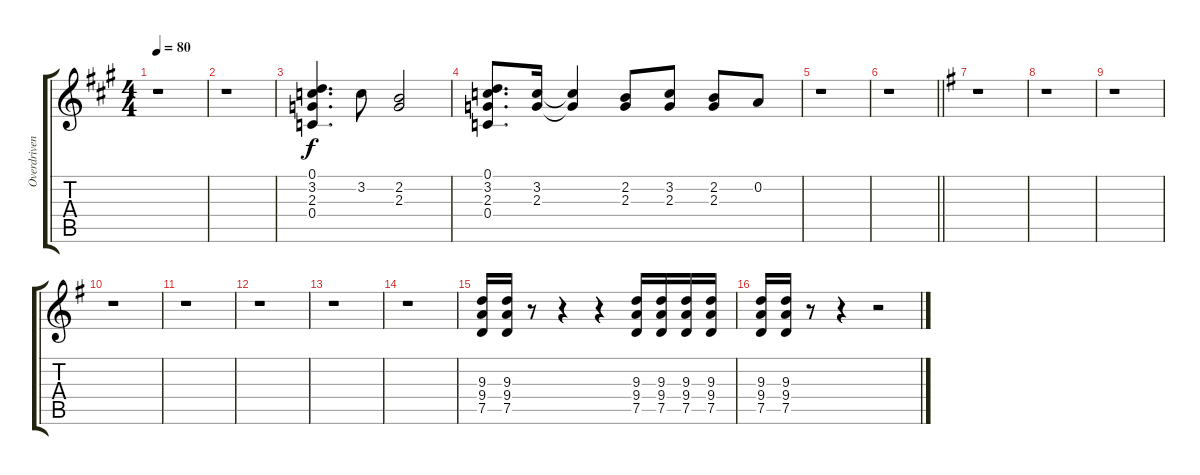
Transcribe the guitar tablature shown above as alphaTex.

\track ("Overdriven 2" "Overdriven") {instrument overdrivenguitar}
\staff {score tabs}
\tuning (D4 A3 F3 C3 G2 D2) {hide}
\ts (4 4)
\tempo 80
\clef g2
\ks a
r.1{dy f} |
r.1 |
(0.1 3.2 2.3 0.4).4{d} 3.2.8 (2.2 2.3).2 |
(0.1 3.2 2.3 0.4).8{d} (3.2 2.3).16 (3.2{t} 2.3{t}).4 (2.2 2.3).8 (3.2 2.3).8 (2.2 2.3).8 0.2.8 |
r.1 |
\barLineRight lightlight
r.1 |
\section ("" " ")
\ks g
r.1 |
r.1 |
r.1 |
r.1 |
r.1 |
r.1 |
r.1 |
r.1 |
(9.3 9.4 7.5).16 (9.3 9.4 7.5).16 r.8 r.4 r.4 (9.3 9.4 7.5).16 (9.3 9.4 7.5).16 (9.3 9.4 7.5).16 (9.3 9.4 7.5).16 |
(9.3 9.4 7.5).16 (9.3 9.4 7.5).16 r.8 r.4 r.2
